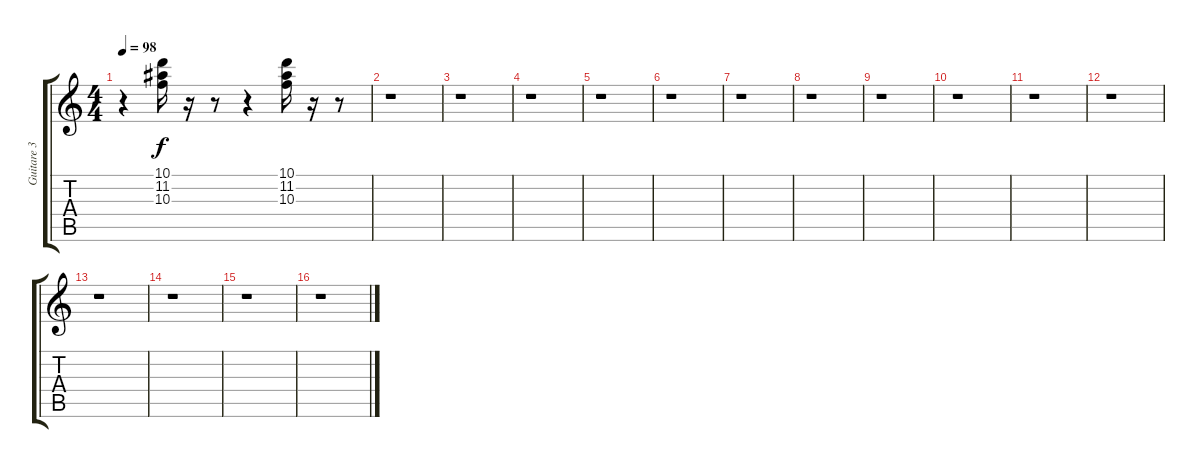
\track ("Guitare 3 Claire" "Guitare 3 ") {instrument electricguitarclean}
\staff {score tabs}
\tuning (E4 B3 G3 D3 A2 E2) {hide}
\ts (4 4)
\tempo 98
\clef g2
\ks c
r.4{dy f} (10.1 11.2 10.3).16 r.16 r.8 r.4 (10.1 11.2 10.3).16 r.16 r.8 |
r.1 |
r.1 |
r.1 |
r.1 |
r.1 |
r.1 |
r.1 |
r.1 |
r.1 |
r.1 |
r.1 |
r.1 |
r.1 |
r.1 |
r.1
